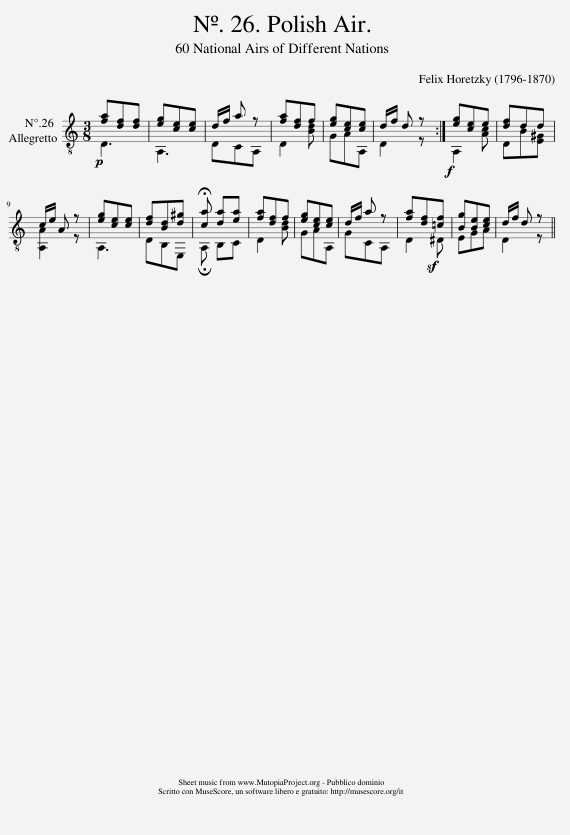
X:1
%%score ( 1 2 )
L:1/8
Q:1/4=98
M:3/8
I:linebreak $
K:C
V:1 treble-8
V:2 treble-8
V:1
!p! [fa][df][df] | [eg][ce][ce] | d/f/ a z | [fa][df]f | [eg][ce][ce] | %5
 d/f/ d z :|!f! [eg][ce]e | [df]dd |$ c/e/ A z | [eg][ce][ce] | %10
 [df][Bd][d^g] | !fermata![ca] [da][ea] | [fa][df]f | [eg][ce][ce] | d/f/ a z | %15
 [fa][df][=cf] | [Bg][Be][ce] | d/f/ d z || %18
V:2
 D3 | A,3 | DCA, | D2 [Bd] | GAA, | %5
 D2 z :| A,2 [Ac] | DB[E^G] |$ [A,A]2 z | A,3 | %10
 DB,E, | !fermata!A, B,C | D2 [Bd] | GAA, | GCA, | %15
 D2 ^D | EGA | D2 z || %18
